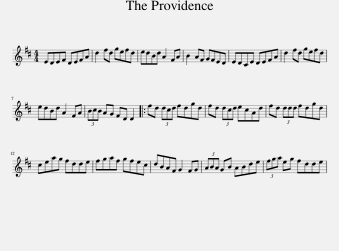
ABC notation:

X:1
L:1/8
M:4/4
I:linebreak $
K:D
V:1 treble
V:1
 EDEF DEFA | d2 fd gefd | edBd A2 FA | B2 AF GFED | EDCE DEFA | %5
 d2 fd gefd |$ edBd A2 FA | (3BcB AG FD D2 |: fd (3dcd fdgd | fd (3dcd ecAd | %10
 fd (3ddd fdgd |$ ceag fdde | fgaf gfec | dBAF G2 FG | (3ABA GB ABde | %15
 (3fga eg fdde | %16
